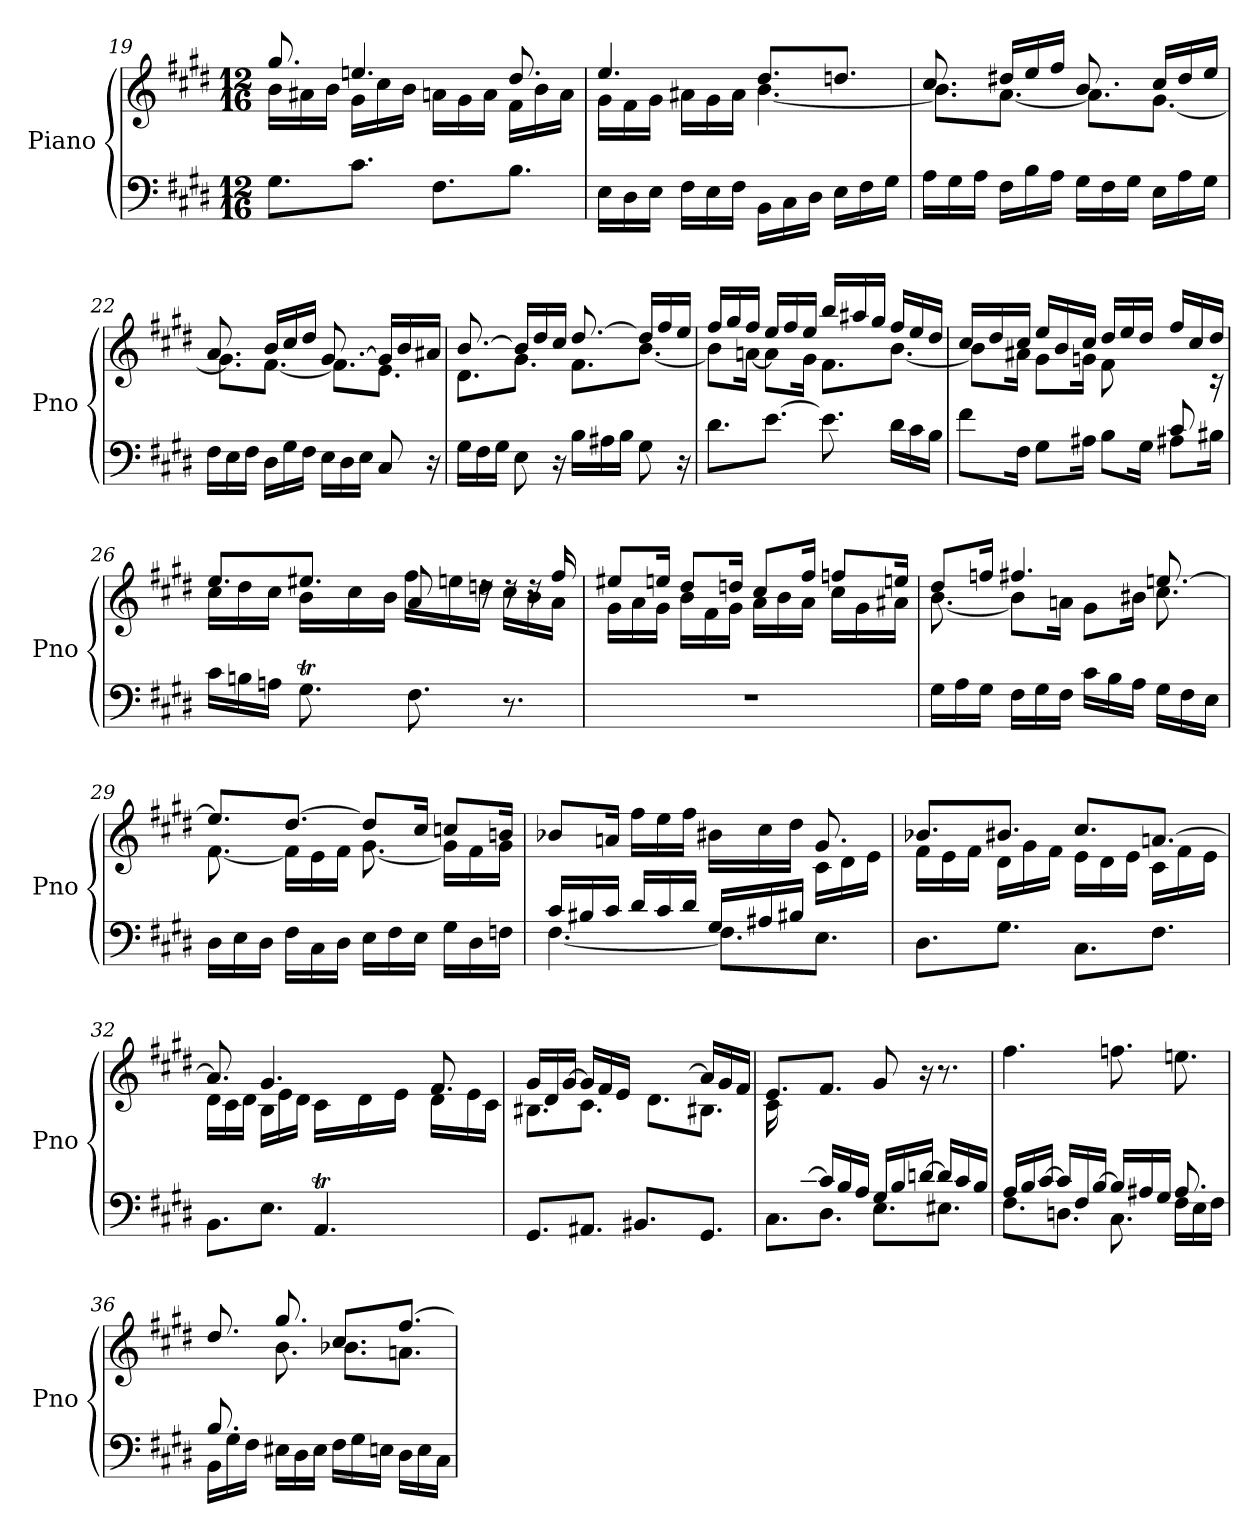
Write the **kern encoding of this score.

**kern	**kern
*part1	*part1
*staff2	*staff1
*I"Piano	*
*I'Pno	*
!!LO:LB:g=z
*clefF4	*clefG2
*k[f#c#g#d#]	*k[f#c#g#d#]
*M12/16	*M12/16
=19	=19
*	*^
8.G#\L	8.gg#/	16b\LL
.	.	16a#X\
.	.	16b\JJ
8.c#\J	4.een/	16g#\LL
.	.	16cc#\
.	.	16b\JJ
8.F#\L	.	16an\LL
.	.	16g#\
.	.	16a\JJ
8.B\J	8.dd#/	16f#\LL
.	.	16b\
.	.	16a\JJ
=20	=20	=20
16E\LL	4.ee/	16g#\LL
16D#\	.	16f#\
16E\JJ	.	16g#\JJ
16F#\LL	.	16a#X\LL
16E\	.	16g#\
16F#\JJ	.	16a#\JJ
16BB\LL	8.dd#/L	[4.b\
16C#\	.	.
16D#\JJ	.	.
16E\LL	8.ddn/J	.
16F#\	.	.
16G#\JJ	.	.
=21	=21	=21
16A\LL	8.cc#/	8.b\L]
16G#\	.	.
16A\JJ	.	.
16F#\LL	16dd#X/LL	[8.a\J
16B\	16ee/	.
16A\JJ	16ff#/JJ	.
16G#\LL	8.b/	8.a\L]
16F#\	.	.
16G#\JJ	.	.
16E\LL	16cc#/LL	[8.g#\J
16A\	16dd#/	.
16G#\JJ	16ee/JJ	.
!!LO:LB:g=z	!!
=22	=22	=22
16F#\LL	8.a/	8.g#\L]
16E\	.	.
16F#\JJ	.	.
16D#\LL	16b/LL	[8.f#\J
16G#\	16cc#/	.
16F#\JJ	16dd#/JJ	.
16E\LL	[8.g#/	8.f#\L]
16D#\	.	.
16E\JJ	.	.
8C#/	16g#/LL]	8.e\J
.	16b/	.
16r	16a#X/JJ	.
=23	=23	=23
16G#\LL	[8.b/	8.d#\L
16F#\	.	.
16G#\JJ	.	.
8E\	16b/LL]	8.g#\J
.	16dd#/	.
16r	16cc#/JJ	.
16B\LL	[8.dd#/	8.f#\L
16A#X\	.	.
16B\JJ	.	.
8G#\	16dd#/LL]	[8.b\J
.	16ff#/	.
16r	16ee/JJ	.
=24	=24	=24
8.d#\L	16ff#/LL	8b\L]
.	16gg#/	.
.	16ff#/JJ	[16an\Jk
[8.e\J	16ee/LL	8a\L]
.	16ff#/	.
.	16ee/JJ	16g#\Jk
8.e\]	16bb/LL	8.f#\L
.	16aa#X/	.
.	16gg#/JJ	.
16d#\LL	16ff#/LL	[8.b\J
16c#\	16ee/	.
16B\JJ	16dd#/JJ	.
!!LO:LB:g=z	!!
=25	=25	=25
*^	*	*
2ryy	8f#\L	16cc#/LL	8b\L]
.	.	16dd#/	.
.	16F#\Jk	16cc#/JJ	16a#X\Jk
.	8G#\L	16ee/LL	8g#\L
.	.	16b/	.
.	16A#X\Jk	16cc#/JJ	16gn\Jk
.	8B\L	16dd#/LL	8f#\L
.	.	16ee/	.
16B#X/Jk	16G#\Jk	16dd#/JJ	8.ryy
8c#/	8A#X\L	16ff#/LL	.
.	.	16cc#/	.
16ryy	16B#X\Jk	16dd#/JJ	16rc
=26	=26	=26	=26
*	*	*	*^
16c#\LL	8.ryy	8.ee/L	16cc#\LL	8.ryy
16Bn\	.	.	16dd#\	.
16An\JJ	.	.	16cc#\JJ	.
8.G#t\	32A!yy	8.ee#X/J	16b\LL	8.ryy
.	32G#!yy	.	.	.
.	32A!yy	.	16cc#\	.
.	16.G#!yy	.	.	.
.	.	.	16b\JJ	.
8.F#\	4.ryy	8a/	16ff#\LL	4.ryy
.	.	.	16een\	.
.	.	16rdd	16ddn\JJ	.
8.r	.	16rdd	16cc#\LL	.
.	.	16rdd	16b\	.
.	.	16ff#/	16a\JJ	.
*v	*v	*	*	*
*	*	*v	*v
=27	=27	=27
2.r	8ee#X/L	16g#\LL
.	.	16a\
.	16een/Jk	16g#\JJ
.	8dd#/L	16b\LL
.	.	16f#\
.	16ddn/Jk	16g#\JJ
.	8cc#/L	16a\LL
.	.	16b\
.	16ff#/Jk	16a\JJ
.	8ffni/L	16cc#\LL
.	.	16g#\
.	16een/Jk	16a#X\JJ
!!LO:LB:g=z	!!
=28	=28	=28
16G#\LL	8dd#/L	[8.b\
16A\	.	.
16G#\JJ	16ffni/Jk	.
16F#\LL	4.ff#/	8b\L]
16G#\	.	.
16F#\JJ	.	16an\Jk
16c#\LL	.	8g#\L
16B\	.	.
16A\JJ	.	16b#X\Jk
16G#\LL	[8.een/	8.cc#\
16F#\	.	.
16E\JJ	.	.
=29	=29	=29
16D#\LL	8.ee/L]	[8.f#\
16E\	.	.
16D#\JJ	.	.
16F#\LL	[8.dd#/J	16f#\LL]
16C#\	.	16e\
16D#\JJ	.	16f#\JJ
16E\LL	8dd#/L]	[8.g#\
16F#\	.	.
16E\JJ	16cc#/Jk	.
16G#\LL	8ccni/L	16g#\LL]
16D#\	.	16f#\
16Fni\JJ	16bn/Jk	16g#\JJ
=30	=30	=30
*^	*	*
16c#/LL	[4.F#\	8b-Xi/L	2ryy
16B#X/	.	.	.
16c#/JJ	.	16an/Jk	.
16d#/LL	.	16ff#\LL	.
16c#/	.	16ee\	.
16d#/JJ	.	16ff#\JJ	.
16G#/LL	8.F#\L]	16b#X\LL	.
16A#X/	.	16cc#\	.
16B#X/JJ	.	16dd#\JJ	16ryy
8.ryy	8.E\J	8.g#/	16c#\LL
.	.	.	16d#\
.	.	.	16e\JJ
*v	*v	*	*
!!LO:LB:g=z	!!
=31	=31	=31
8.D#\L	8.b-Xi/L	16f#\LL
.	.	16e\
.	.	16f#\JJ
8.G#\J	8.b#X/J	16d#\LL
.	.	16g#\
.	.	16f#\JJ
8.C#\L	8.cc#/L	16e\LL
.	.	16d#\
.	.	16e\JJ
8.F#\J	[8.an/J	16c#\LL
.	.	16f#\
.	.	16e\JJ
=32	=32	=32
*^	*	*^
8.BB\L	4.ryy	8.a/]	16d#\LL	4.ryy
.	.	.	16c#\	.
.	.	.	16d#\JJ	.
8.E\J	.	4.g#/	16B\LL	.
.	.	.	16e\	.
.	.	.	16d#\JJ	.
4.AAT/	32BB!yy	.	16c#\LL	4.ryy
.	32AA!yy	.	.	.
.	32BB!yy	.	16d#\	.
.	32AA!yy	.	.	.
.	32BB!yy	.	16e\JJ	.
.	32AA!yy	.	.	.
.	32BB!yy	8.f#/	16d#\LL	.
.	[32AA!yy	.	.	.
.	8AA!yy]	.	16e\	.
.	.	.	16c#\JJ	.
*v	*v	*	*	*
*	*	*v	*v
=33	=33	=33
8.GG#/L	16g#/LL	8.B#X\L
.	16d#/	.
.	[16g#/JJ	.
8.AA#X/J	16g#/LL]	8.c#\J
.	16f#/	.
.	16e/JJ	.
8.BB#X/L	16d#/LLyy	8.d#\L
.	16f#/	.
.	[16a/JJ	.
8.GG#/J	16a/LL]	8.B#X\J
.	16g#/	.
.	16f#/JJ	.
!!LO:PB:g=z	!!
=34	=34	=34
*^	*	*
16ryy	8.C#\L	8.e/L	16c#\LL
16G#/	.	.	2ryy
[16c#/JJ	.	.	.
16c#/LL]	8.D#\J	8.f#/J	.
16B/	.	.	.
16A/JJ	.	.	.
16G#/LL	8.E\L	8g#/	.
16B/	.	.	.
[16dn/JJ	.	16r	.
16d/LL]	8.E#X\J	8.r	8.ryy
16c#/	.	.	.
16B/JJ	.	.	.
*	*	*v	*v
=35	=35	=35
16A/LL	8.F#\L	4.ff#\
16B/	.	.
[16c#/JJ	.	.
16c#/LL]	8.Dn\J	.
16F#/	.	.
[16B/JJ	.	.
16B/LL]	8.C#\	8.ffni\L
16A#X/	.	.
16G#/JJ	.	.
8.A#/	16F#\LL	8.een\J
.	16E\	.
.	16F#\JJ	.
=36	=36	=36
*	*	*^
8.B/L	16BB\LL	8.dd#/L	8.ryy
.	16G#\	.	.
.	16F#\JJ	.	.
2ryy	16E#X\LL	8.gg#/J	8.b\J
.	16D#\	.	.
.	16E#\JJ	.	.
.	16F#\LL	8.cc#/L	8.b-Xi\L
.	16G#\	.	.
.	16En\JJ	.	.
.	16D#\LL	[8.ff#/J	8.an\J
.	16E\	.	.
16ryy	16C#\JJ	.	.
*v	*v	*	*
*	*v	*v
=	=
*-	*-
